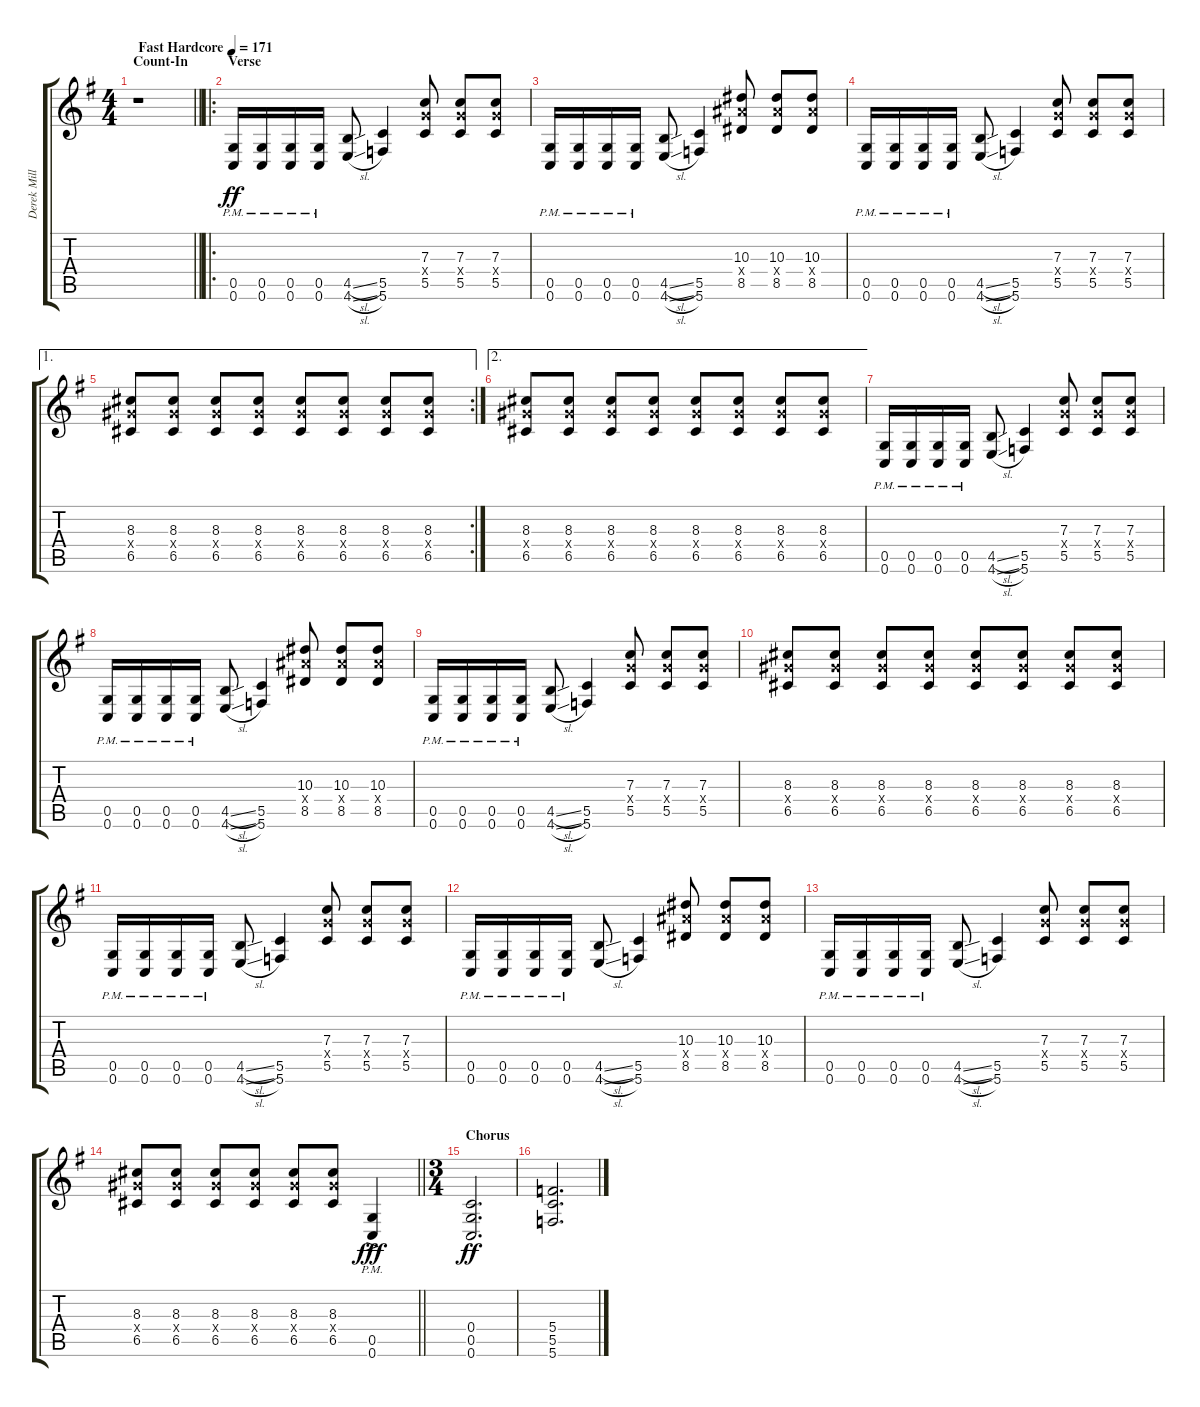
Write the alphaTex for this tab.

\track ("Derek Miller - Guitar" "Derek Mill") {instrument distortionguitar}
\staff {score tabs}
\tuning (D4 A3 F3 C3 G2 C2) {hide}
\ts (4 4)
\section ("" "Count-In")
\tempo (171 "Fast Hardcore")
\clef g2
\barLineRight lightlight
\ks eminor
r.1{dy ff instrument distortionguitar} |
\ro
\section ("" "Verse")
(0.5{pm} 0.6{pm}).16 (0.5{pm} 0.6{pm}).16 (0.5{pm} 0.6{pm}).16 (0.5{pm} 0.6{pm}).16 (4.5{sl} 4.6{sl}).8 (5.5 5.6).4 (7.3 7.4{x} 5.5).8 (7.3 7.4{x} 5.5).8 (7.3 7.4{x} 5.5).8 |
(0.5{pm} 0.6{pm}).16 (0.5{pm} 0.6{pm}).16 (0.5{pm} 0.6{pm}).16 (0.5{pm} 0.6{pm}).16 (4.5{sl} 4.6{sl}).8 (5.5 5.6).4 (10.3 10.4{x} 8.5).8 (10.3 10.4{x} 8.5).8 (10.3 10.4{x} 8.5).8 |
(0.5{pm} 0.6{pm}).16 (0.5{pm} 0.6{pm}).16 (0.5{pm} 0.6{pm}).16 (0.5{pm} 0.6{pm}).16 (4.5{sl} 4.6{sl}).8 (5.5 5.6).4 (7.3 7.4{x} 5.5).8 (7.3 7.4{x} 5.5).8 (7.3 7.4{x} 5.5).8 |
\ae 1
\rc 2
(8.3 8.4{x} 6.5).8 (8.3 8.4{x} 6.5).8 (8.3 8.4{x} 6.5).8 (8.3 8.4{x} 6.5).8 (8.3 8.4{x} 6.5).8 (8.3 8.4{x} 6.5).8 (8.3 8.4{x} 6.5).8 (8.3 8.4{x} 6.5).8 |
\ae 2
(8.3 8.4{x} 6.5).8 (8.3 8.4{x} 6.5).8 (8.3 8.4{x} 6.5).8 (8.3 8.4{x} 6.5).8 (8.3 8.4{x} 6.5).8 (8.3 8.4{x} 6.5).8 (8.3 8.4{x} 6.5).8 (8.3 8.4{x} 6.5).8 |
(0.5{pm} 0.6{pm}).16 (0.5{pm} 0.6{pm}).16 (0.5{pm} 0.6{pm}).16 (0.5{pm} 0.6{pm}).16 (4.5{sl} 4.6{sl}).8 (5.5 5.6).4 (7.3 7.4{x} 5.5).8 (7.3 7.4{x} 5.5).8 (7.3 7.4{x} 5.5).8 |
(0.5{pm} 0.6{pm}).16 (0.5{pm} 0.6{pm}).16 (0.5{pm} 0.6{pm}).16 (0.5{pm} 0.6{pm}).16 (4.5{sl} 4.6{sl}).8 (5.5 5.6).4 (10.3 10.4{x} 8.5).8 (10.3 10.4{x} 8.5).8 (10.3 10.4{x} 8.5).8 |
(0.5{pm} 0.6{pm}).16 (0.5{pm} 0.6{pm}).16 (0.5{pm} 0.6{pm}).16 (0.5{pm} 0.6{pm}).16 (4.5{sl} 4.6{sl}).8 (5.5 5.6).4 (7.3 7.4{x} 5.5).8 (7.3 7.4{x} 5.5).8 (7.3 7.4{x} 5.5).8 |
(8.3 8.4{x} 6.5).8 (8.3 8.4{x} 6.5).8 (8.3 8.4{x} 6.5).8 (8.3 8.4{x} 6.5).8 (8.3 8.4{x} 6.5).8 (8.3 8.4{x} 6.5).8 (8.3 8.4{x} 6.5).8 (8.3 8.4{x} 6.5).8 |
(0.5{pm} 0.6{pm}).16 (0.5{pm} 0.6{pm}).16 (0.5{pm} 0.6{pm}).16 (0.5{pm} 0.6{pm}).16 (4.5{sl} 4.6{sl}).8 (5.5 5.6).4 (7.3 7.4{x} 5.5).8 (7.3 7.4{x} 5.5).8 (7.3 7.4{x} 5.5).8 |
(0.5{pm} 0.6{pm}).16 (0.5{pm} 0.6{pm}).16 (0.5{pm} 0.6{pm}).16 (0.5{pm} 0.6{pm}).16 (4.5{sl} 4.6{sl}).8 (5.5 5.6).4 (10.3 10.4{x} 8.5).8 (10.3 10.4{x} 8.5).8 (10.3 10.4{x} 8.5).8 |
(0.5{pm} 0.6{pm}).16 (0.5{pm} 0.6{pm}).16 (0.5{pm} 0.6{pm}).16 (0.5{pm} 0.6{pm}).16 (4.5{sl} 4.6{sl}).8 (5.5 5.6).4 (7.3 7.4{x} 5.5).8 (7.3 7.4{x} 5.5).8 (7.3 7.4{x} 5.5).8 |
\barLineRight lightlight
(8.3 8.4{x} 6.5).8 (8.3 8.4{x} 6.5).8 (8.3 8.4{x} 6.5).8 (8.3 8.4{x} 6.5).8 (8.3 8.4{x} 6.5).8 (8.3 8.4{x} 6.5).8 (0.5{ac pm} 0.6{ac pm}).4{dy fff} |
\ts (3 4)
\section ("" "Chorus")
(0.4 0.5 0.6).2{d dy ff} |
(5.4 5.5 5.6).2{d}
